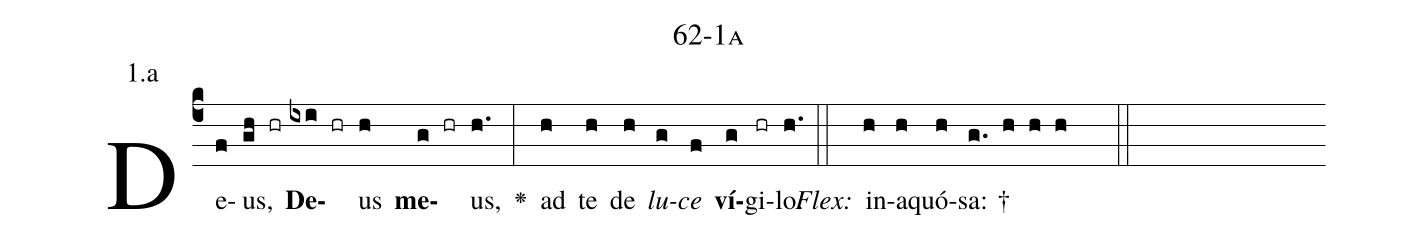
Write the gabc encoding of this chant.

name: 62-1a;
annotation: 1.a;
%%
(c4)De(f)us,(gh hr) <b>De</b>(ixi hr)us(h) <b>me</b>(g hr)us,(h.) <v>\greheightstar</v>(:) ad(h) te(h) de(h) <i>lu</i>(g)<i>ce</i>(f) <b>ví</b>(g)gi(hr)lo.(h.) (::)
<i>Flex:</i>()  in(h)a(h)quó(h)sa: †(g. h h h  ::)

%E(h) u(h) o(g) u(f) a(g) e.(h.) (::)
